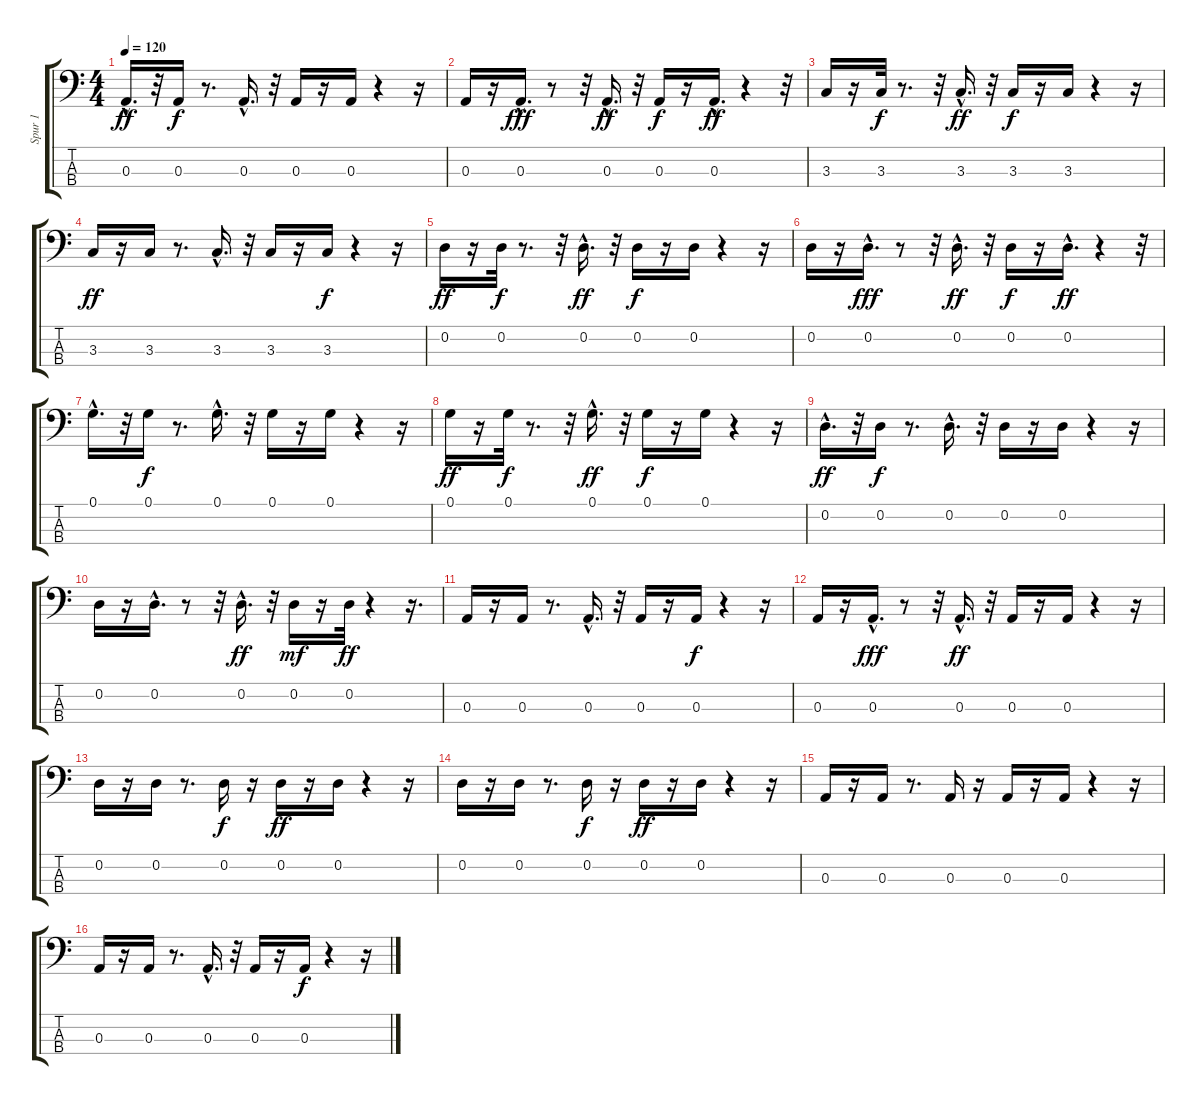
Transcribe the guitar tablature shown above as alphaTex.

\track ("Spur 1" "Spur 1") {instrument acousticbass}
\staff {score tabs}
\tuning (G2 D2 A1 E1) {hide}
\ts (4 4)
\tempo 120
\clef f4
\ks c
0.3{hac}.16{d dy ff} r.32 0.3.16{dy f} r.8{d} 0.3{hac}.16{d} r.32 0.3.16 r.16 0.3.16 r.4 r.16 |
0.3.16 r.16 0.3{hac}.16{d dy fff} r.8 r.32 0.3{hac}.16{d dy ff} r.32 0.3.16{dy f} r.16 0.3{hac}.16{d dy ff} r.4 r.32 |
3.3.16 r.16 3.3.32{dy f} r.8{d} r.32 3.3{hac}.16{d dy ff} r.32 3.3.16{dy f} r.16 3.3.16 r.4 r.16 |
3.3.16{dy ff} r.16 3.3.16 r.8{d} 3.3{hac}.16{d} r.32 3.3.16 r.16 3.3.16{dy f} r.4 r.16 |
0.2.16{dy ff} r.16 0.2.32{dy f} r.8{d} r.32 0.2{hac}.16{d dy ff} r.32 0.2.16{dy f} r.16 0.2.16 r.4 r.16 |
0.2.16 r.16 0.2{hac}.16{d dy fff} r.8 r.32 0.2{hac}.16{d dy ff} r.32 0.2.16{dy f} r.16 0.2{hac}.16{d dy ff} r.4 r.32 |
0.1{hac}.16{d} r.32 0.1.16{dy f} r.8{d} 0.1{hac}.16{d} r.32 0.1.16 r.16 0.1.16 r.4 r.16 |
0.1.16{dy ff} r.16 0.1.32{dy f} r.8{d} r.32 0.1{hac}.16{d dy ff} r.32 0.1.16{dy f} r.16 0.1.16 r.4 r.16 |
0.2{hac}.16{d dy ff} r.32 0.2.16{dy f} r.8{d} 0.2{hac}.16{d} r.32 0.2.16 r.16 0.2.16 r.4 r.16 |
0.2.16 r.16 0.2{hac}.16{d} r.8 r.32 0.2{hac}.16{d dy ff} r.32 0.2.16{dy mf} r.16 0.2.32{dy ff} r.4 r.16{d} |
0.3.16 r.16 0.3.16 r.8{d} 0.3{hac}.16{d} r.32 0.3.16 r.16 0.3.16{dy f} r.4 r.16 |
0.3.16 r.16 0.3{hac}.16{d dy fff} r.8 r.32 0.3{hac}.16{d dy ff} r.32 0.3.16 r.16 0.3.16 r.4 r.16 |
0.2.16 r.16 0.2.16 r.8{d} 0.2.16{dy f} r.16 0.2.16{dy ff} r.16 0.2.16 r.4 r.16 |
0.2.16 r.16 0.2.16 r.8{d} 0.2.16{dy f} r.16 0.2.16{dy ff} r.16 0.2.16 r.4 r.16 |
0.3.16 r.16 0.3.16 r.8{d} 0.3.16 r.16 0.3.16 r.16 0.3.16 r.4 r.16 |
0.3.16 r.16 0.3.16 r.8{d} 0.3{hac}.16{d} r.32 0.3.16 r.16 0.3.16{dy f} r.4 r.16
